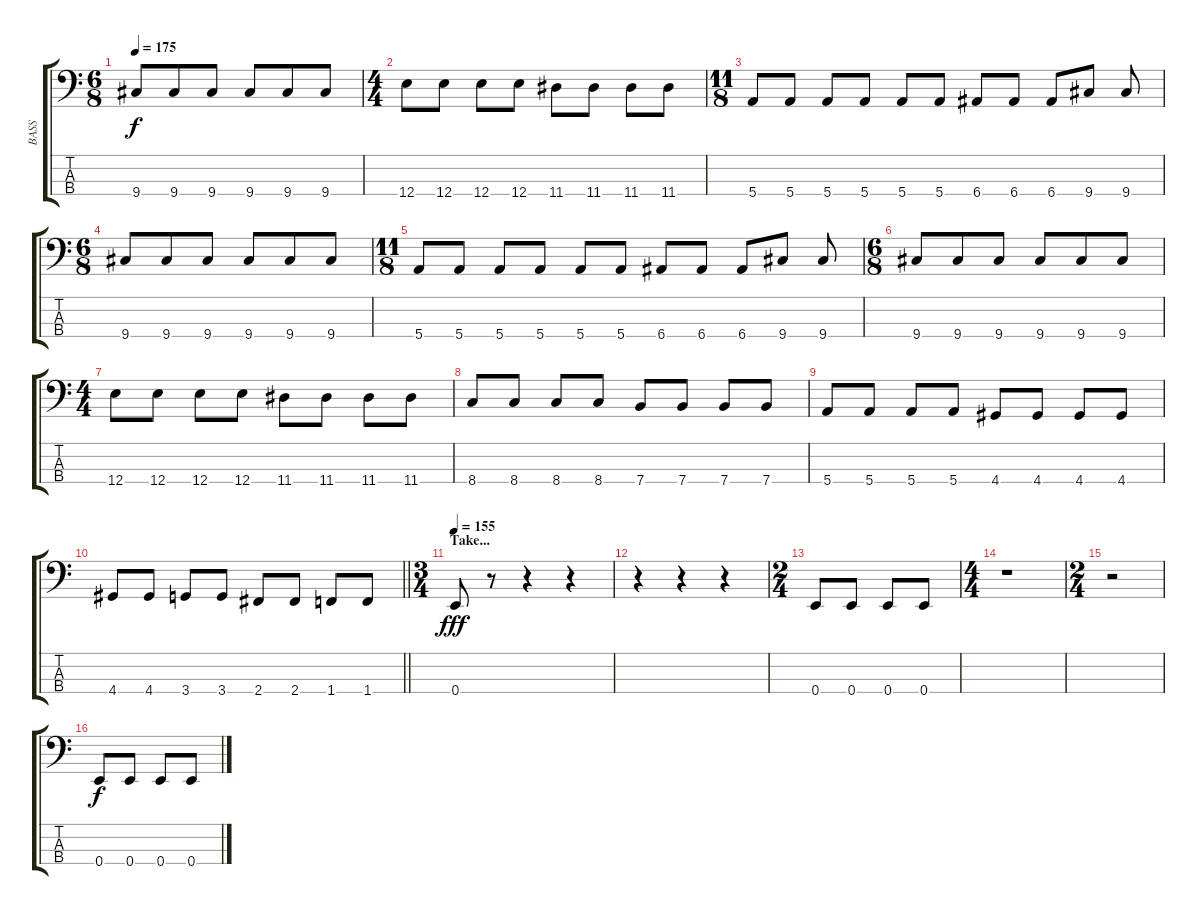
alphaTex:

\track ("BASS" "BASS") {instrument overdrivenguitar}
\staff {score tabs}
\tuning (G2 D2 A1 E1) {hide}
\ts (6 8)
\tempo 175
\clef f4
\ks c
9.4.8{dy f} 9.4.8 9.4.8 9.4.8 9.4.8 9.4.8 |
\ts (4 4)
12.4.8 12.4.8 12.4.8 12.4.8 11.4.8 11.4.8 11.4.8 11.4.8 |
\ts (11 8)
5.4.8 5.4.8 5.4.8 5.4.8 5.4.8 5.4.8 6.4.8 6.4.8 6.4.8 9.4.8 9.4.8 |
\ts (6 8)
9.4.8 9.4.8 9.4.8 9.4.8 9.4.8 9.4.8 |
\ts (11 8)
5.4.8 5.4.8 5.4.8 5.4.8 5.4.8 5.4.8 6.4.8 6.4.8 6.4.8 9.4.8 9.4.8 |
\ts (6 8)
9.4.8 9.4.8 9.4.8 9.4.8 9.4.8 9.4.8 |
\ts (4 4)
12.4.8 12.4.8 12.4.8 12.4.8 11.4.8 11.4.8 11.4.8 11.4.8 |
8.4.8 8.4.8 8.4.8 8.4.8 7.4.8 7.4.8 7.4.8 7.4.8 |
5.4.8 5.4.8 5.4.8 5.4.8 4.4.8 4.4.8 4.4.8 4.4.8 |
\barLineRight lightlight
4.4.8 4.4.8 3.4.8 3.4.8 2.4.8 2.4.8 1.4.8 1.4.8 |
\ts (3 4)
\section ("" "Take...")
\tempo 155
0.4.8{dy fff} r.8 r.4 r.4 |
r.4 r.4 r.4 |
\ts (2 4)
0.4.8 0.4.8 0.4.8 0.4.8 |
\ts (4 4)
r.1 |
\ts (2 4)
r.2 |
0.4.8{dy f} 0.4.8 0.4.8 0.4.8
